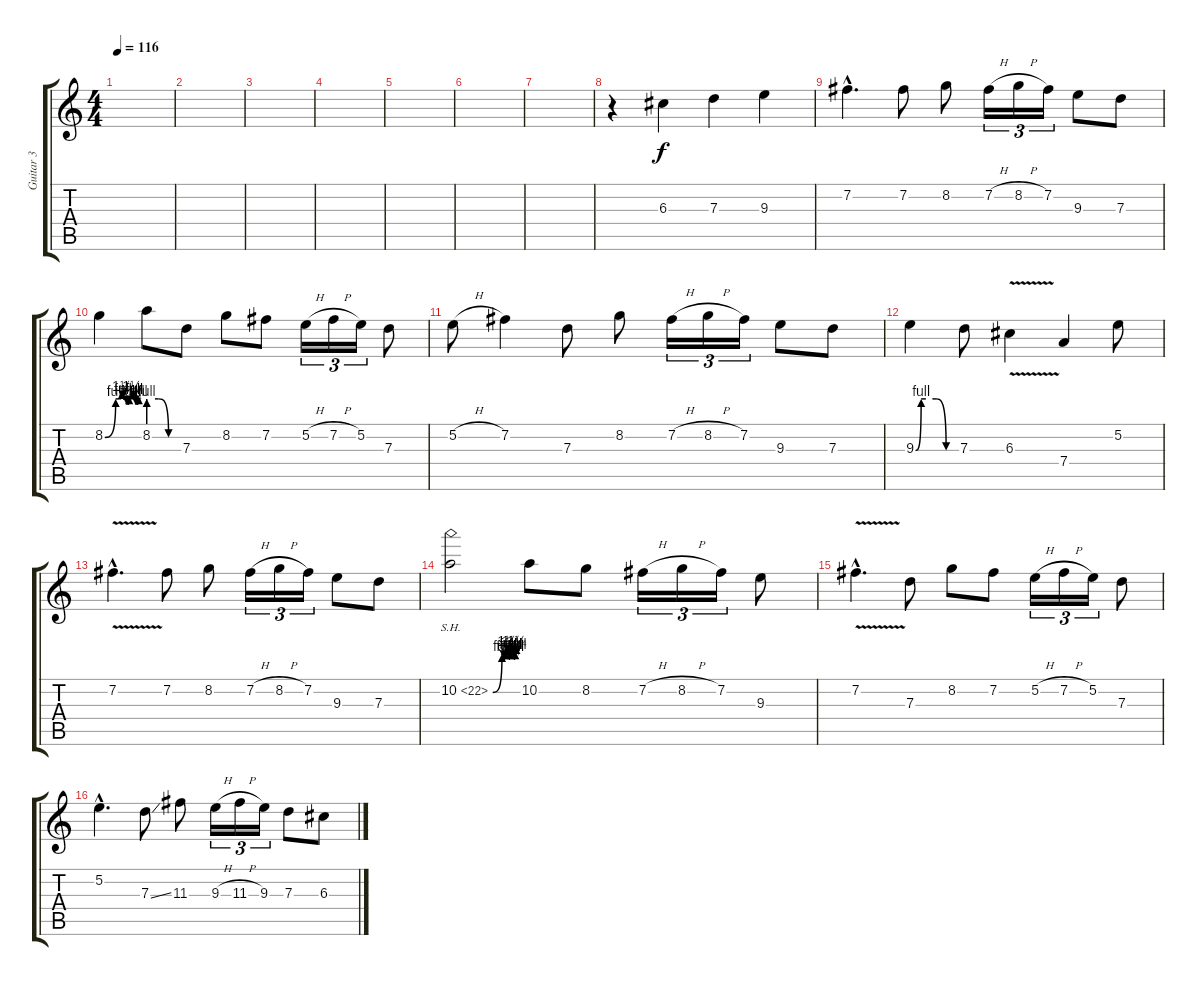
\track ("Guitar 3" "Guitar 3") {instrument distortionguitar}
\staff {score tabs}
\tuning (E4 B3 G3 D3 A2 E2) {hide}
\ts (4 4)
\tempo 116
\clef g2
\ks c
|
|
|
|
|
|
|
r.4 6.3.4 7.3.4 9.3.4 |
7.2{hac}.4{d} 7.2.8 8.2.8 7.2{h}.16{tu (3 2)} 8.2{h}.16{tu (3 2)} 7.2.16{tu (3 2)} 9.3.8 7.3.8 |
8.2{be (custom 0 0 19 4 26 4 30 5 32 4 35 4 38 3 40 3 43 4 45 4 48 5 50 5 52 4 54 3 56 3 60 4)}.4 8.2{be (custom 0 4 20 4 40 0 60 0)}.8 7.3.8 8.2.8 7.2.8 5.2{h}.16{tu (3 2)} 7.2{h}.16{tu (3 2)} 5.2.16{tu (3 2)} 7.3.8 |
5.2{h}.8 7.2.4 7.3.8 8.2.8 7.2{h}.16{tu (3 2)} 8.2{h}.16{tu (3 2)} 7.2.16{tu (3 2)} 9.3.8 7.3.8 |
9.3{be (custom 0 0 8 4 15 4 30 4 45 0 60 0)}.4 7.3.8 6.3{v}.4 7.4.4 5.2.8 |
7.2{v hac}.4{d} 7.2.8 8.2.8 7.2{h}.16{tu (3 2)} 8.2{h}.16{tu (3 2)} 7.2.16{tu (3 2)} 9.3.8 7.3.8 |
10.2{be (custom 0 0 22 4 27 3 30 4 34 5 37 4 39 3 42 4 45 5 49 4 51 3 54 4 57 5 60 4) sh 12}.2 10.2.8 8.2.8 7.2{h}.16{tu (3 2)} 8.2{h}.16{tu (3 2)} 7.2.16{tu (3 2)} 9.3.8 |
7.2{v hac}.4{d} 7.3.8 8.2.8 7.2.8 5.2{h}.16{tu (3 2)} 7.2{h}.16{tu (3 2)} 5.2.16{tu (3 2)} 7.3.8 |
5.2{hac}.4{d} 7.3{ss}.8 11.3.8 9.3{h}.16{tu (3 2)} 11.3{h}.16{tu (3 2)} 9.3.16{tu (3 2)} 7.3.8 6.3.8
